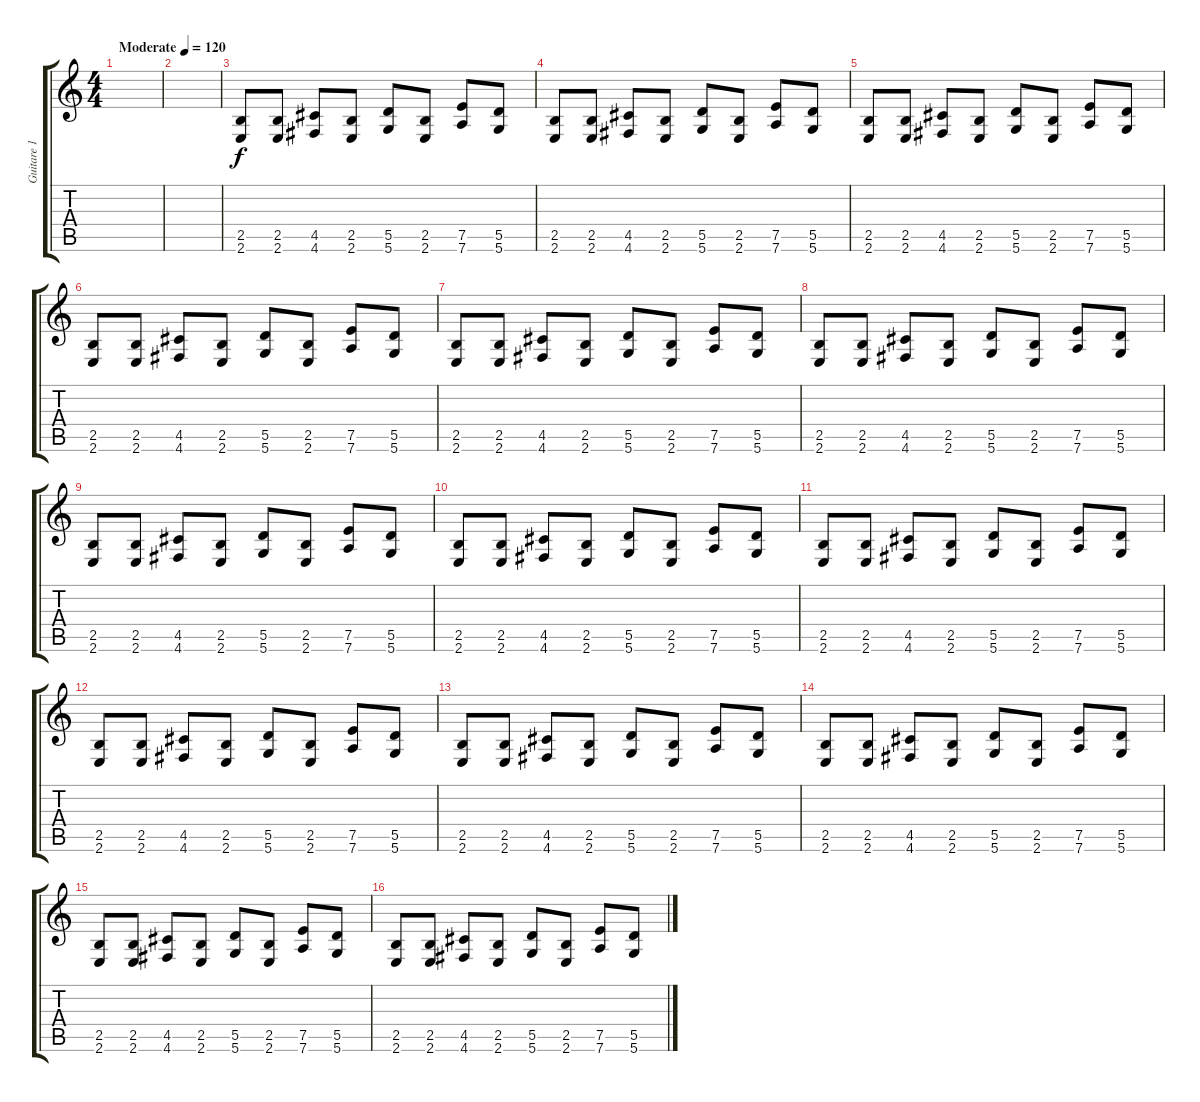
\track ("Guitare 1" "Guitare 1") {instrument overdrivenguitar}
\staff {score tabs}
\tuning (E4 B3 G3 D3 A2 D2) {hide}
\ts (4 4)
\tempo (120 "Moderate")
\clef g2
\ks c
|
|
(2.5 2.6).8 (2.5 2.6).8 (4.5 4.6).8 (2.5 2.6).8 (5.5 5.6).8 (2.5 2.6).8 (7.5 7.6).8 (5.5 5.6).8 |
(2.5 2.6).8 (2.5 2.6).8 (4.5 4.6).8 (2.5 2.6).8 (5.5 5.6).8 (2.5 2.6).8 (7.5 7.6).8 (5.5 5.6).8 |
(2.5 2.6).8 (2.5 2.6).8 (4.5 4.6).8 (2.5 2.6).8 (5.5 5.6).8 (2.5 2.6).8 (7.5 7.6).8 (5.5 5.6).8 |
(2.5 2.6).8 (2.5 2.6).8 (4.5 4.6).8 (2.5 2.6).8 (5.5 5.6).8 (2.5 2.6).8 (7.5 7.6).8 (5.5 5.6).8 |
(2.5 2.6).8 (2.5 2.6).8 (4.5 4.6).8 (2.5 2.6).8 (5.5 5.6).8 (2.5 2.6).8 (7.5 7.6).8 (5.5 5.6).8 |
(2.5 2.6).8 (2.5 2.6).8 (4.5 4.6).8 (2.5 2.6).8 (5.5 5.6).8 (2.5 2.6).8 (7.5 7.6).8 (5.5 5.6).8 |
(2.5 2.6).8 (2.5 2.6).8 (4.5 4.6).8 (2.5 2.6).8 (5.5 5.6).8 (2.5 2.6).8 (7.5 7.6).8 (5.5 5.6).8 |
(2.5 2.6).8 (2.5 2.6).8 (4.5 4.6).8 (2.5 2.6).8 (5.5 5.6).8 (2.5 2.6).8 (7.5 7.6).8 (5.5 5.6).8 |
(2.5 2.6).8 (2.5 2.6).8 (4.5 4.6).8 (2.5 2.6).8 (5.5 5.6).8 (2.5 2.6).8 (7.5 7.6).8 (5.5 5.6).8 |
(2.5 2.6).8 (2.5 2.6).8 (4.5 4.6).8 (2.5 2.6).8 (5.5 5.6).8 (2.5 2.6).8 (7.5 7.6).8 (5.5 5.6).8 |
(2.5 2.6).8 (2.5 2.6).8 (4.5 4.6).8 (2.5 2.6).8 (5.5 5.6).8 (2.5 2.6).8 (7.5 7.6).8 (5.5 5.6).8 |
(2.5 2.6).8 (2.5 2.6).8 (4.5 4.6).8 (2.5 2.6).8 (5.5 5.6).8 (2.5 2.6).8 (7.5 7.6).8 (5.5 5.6).8 |
(2.5 2.6).8 (2.5 2.6).8 (4.5 4.6).8 (2.5 2.6).8 (5.5 5.6).8 (2.5 2.6).8 (7.5 7.6).8 (5.5 5.6).8 |
(2.5 2.6).8 (2.5 2.6).8 (4.5 4.6).8 (2.5 2.6).8 (5.5 5.6).8 (2.5 2.6).8 (7.5 7.6).8 (5.5 5.6).8
